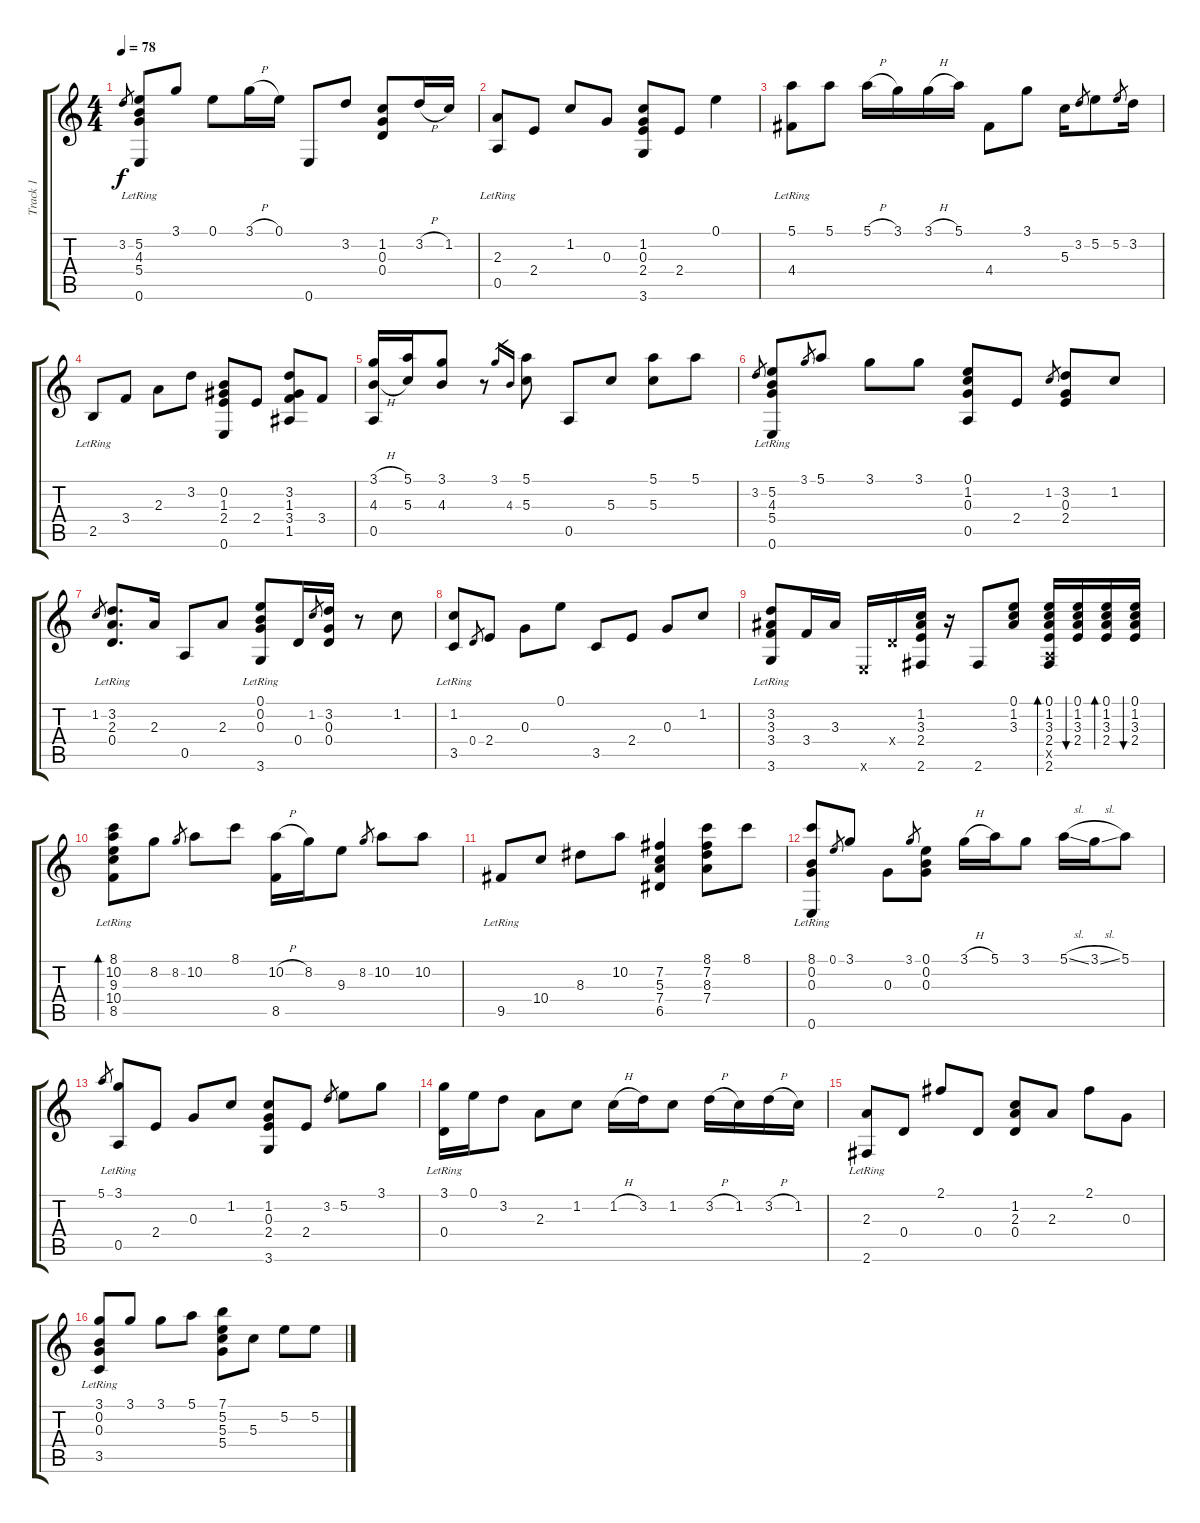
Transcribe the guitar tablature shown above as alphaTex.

\track ("Track 1" "Track 1") {instrument acousticguitarsteel}
\staff {score tabs}
\tuning (E4 B3 G3 D3 A2 E2) {hide}
\ts (4 4)
\tempo 78
\clef g2
\ks c
3.2.8{gr dy f} (5.2{lr} 4.3{lr} 5.4{lr} 0.6{lr}).8 3.1.8 0.1.8 3.1{h}.16 0.1.16 0.6.8 3.2.8 (1.2 0.3 0.4).8 3.2{h}.16 1.2.16 |
(2.3{lr} 0.5{lr}).8 2.4.8 1.2.8 0.3.8 (1.2 0.3 2.4 3.6).8 2.4.8 0.1.4 |
(5.1{lr} 4.4{lr}).8 5.1.8 5.1{h}.16 3.1.16 3.1{h}.16 5.1.16 4.4.8 3.1.8 5.3.16 3.2.8{gr} 5.2.8 5.2.8{gr} 3.2.16 |
2.5{lr}.8 3.4.8 2.3.8 3.2.8 (0.2 1.3 2.4 0.6).8 2.4.8 (3.2 1.3 3.4 1.5).8 3.4.8 |
(3.1{h} 4.3{h} 0.5).16 (5.1 5.3).16 (3.1 4.3).8 r.8 3.1.16{gr} 4.3.16{gr} (5.1 5.3).8 0.5.8 5.3.8 (5.1 5.3).8 5.1.8 |
3.2.8{gr} (5.2{lr} 4.3{lr} 5.4{lr} 0.6{lr}).8 3.1.8{gr} 5.1.8 3.1.8 3.1.8 (0.1 1.2 0.3 0.5).8 2.4.8 1.2.8{gr} (3.2 0.3 2.4).8 1.2.8 |
1.2.8{gr} (3.2{lr} 2.3{lr} 0.4{lr}).8{d} 2.3.16 0.5.8 2.3.8 (0.1{lr} 0.2{lr} 0.3{lr} 3.6{lr}).8 0.4.16 1.2.8{gr} (3.2 0.3 0.4).16 r.8 1.2.8 |
(1.2{lr} 3.5{lr}).8 0.4.8{gr} 2.4.8 0.3.8 0.1.8 3.5.8 2.4.8 0.3.8 1.2.8 |
(3.2{lr} 3.3{lr} 3.4{lr} 3.6{lr}).8 3.4.16 3.3.16 0.6{x}.16 0.4{x}.16 (1.2 3.3 2.4 2.6).16 r.16 2.6.8 (0.1 1.2 3.3).8 (0.1 1.2 3.3 2.4 0.5{x} 2.6).16{bd 60} (0.1 1.2 3.3 2.4).16{bu 60} (0.1 1.2 3.3 2.4).16{bd 60} (0.1 1.2 3.3 2.4).16{bu 60} |
(8.1{lr} 10.2{lr} 9.3{lr} 10.4{lr} 8.5{lr}).8{bd 60} 8.2.8 8.2.8{gr} 10.2.8 8.1.8 (10.2{h} 8.5).16 8.2.16 9.3.8 8.2.8{gr} 10.2.8 10.2.8 |
9.5{lr}.8 10.4.8 8.3.8 10.2.8 (7.2 5.3 7.4 6.5).4 (8.1 7.2 8.3 7.4).8 8.1.8 |
(8.1{lr} 0.2{lr} 0.3{lr} 0.6{lr}).8 0.1.8{gr} 3.1.8 0.3.8 3.1.8{gr} (0.1 0.2 0.3).8 3.1{h}.16 5.1.16 3.1.8 5.1{sl}.16 3.1{sl}.16 5.1.8 |
5.1.8{gr} (3.1{lr} 0.5{lr}).8 2.4.8 0.3.8 1.2.8 (1.2 0.3 2.4 3.6).8 2.4.8 3.2.8{gr} 5.2.8 3.1.8 |
(3.1{lr} 0.4{lr}).16 0.1.16 3.2.8 2.3.8 1.2.8 1.2{h}.16 3.2.16 1.2.8 3.2{h}.16 1.2.16 3.2{h}.16 1.2.16 |
(2.3{lr} 2.6{lr}).8 0.4.8 2.1.8 0.4.8 (1.2 2.3 0.4).8 2.3.8 2.1.8 0.3.8 |
(3.1{lr} 0.2{lr} 0.3{lr} 3.5{lr}).8 3.1.8 3.1.8 5.1.8 (7.1 5.2 5.3 5.4).8 5.3.8 5.2.8 5.2.8
